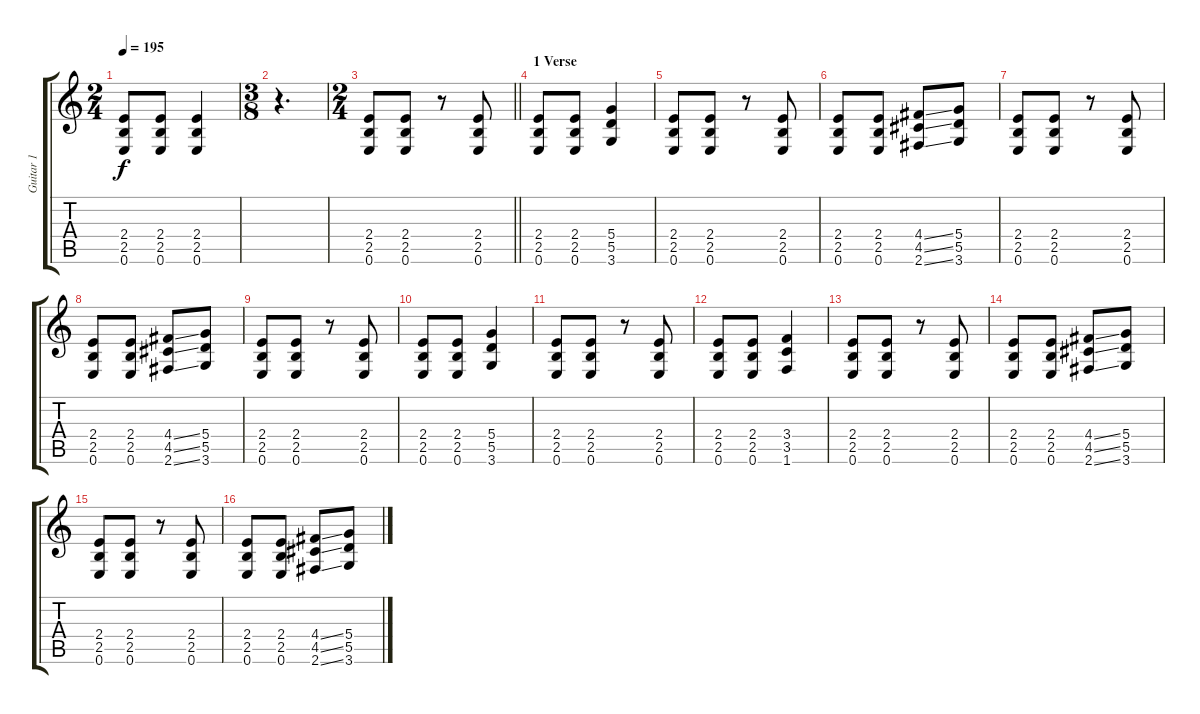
\track ("Guitar 1" "Guitar 1") {instrument distortionguitar}
\staff {score tabs}
\tuning (E4 B3 G3 D3 A2 E2) {hide}
\ts (2 4)
\tempo 195
\clef g2
\ks c
(2.4 2.5 0.6).8{dy f} (2.4 2.5 0.6).8 (2.4 2.5 0.6).4 |
\ts (3 8)
r.4{d} |
\ts (2 4)
\barLineRight lightlight
(2.4 2.5 0.6).8 (2.4 2.5 0.6).8 r.8 (2.4 2.5 0.6).8 |
\section ("" "1 Verse")
(2.4 2.5 0.6).8 (2.4 2.5 0.6).8 (5.4 5.5 3.6).4 |
(2.4 2.5 0.6).8 (2.4 2.5 0.6).8 r.8 (2.4 2.5 0.6).8 |
(2.4 2.5 0.6).8 (2.4 2.5 0.6).8 (4.4{ss} 4.5{ss} 2.6{ss}).8 (5.4 5.5 3.6).8 |
(2.4 2.5 0.6).8 (2.4 2.5 0.6).8 r.8 (2.4 2.5 0.6).8 |
(2.4 2.5 0.6).8 (2.4 2.5 0.6).8 (4.4{ss} 4.5{ss} 2.6{ss}).8 (5.4 5.5 3.6).8 |
(2.4 2.5 0.6).8 (2.4 2.5 0.6).8 r.8 (2.4 2.5 0.6).8 |
(2.4 2.5 0.6).8 (2.4 2.5 0.6).8 (5.4 5.5 3.6).4 |
(2.4 2.5 0.6).8 (2.4 2.5 0.6).8 r.8 (2.4 2.5 0.6).8 |
(2.4 2.5 0.6).8 (2.4 2.5 0.6).8 (3.4 3.5 1.6).4 |
(2.4 2.5 0.6).8 (2.4 2.5 0.6).8 r.8 (2.4 2.5 0.6).8 |
(2.4 2.5 0.6).8 (2.4 2.5 0.6).8 (4.4{ss} 4.5{ss} 2.6{ss}).8 (5.4 5.5 3.6).8 |
(2.4 2.5 0.6).8 (2.4 2.5 0.6).8 r.8 (2.4 2.5 0.6).8 |
(2.4 2.5 0.6).8 (2.4 2.5 0.6).8 (4.4{ss} 4.5{ss} 2.6{ss}).8 (5.4 5.5 3.6).8
